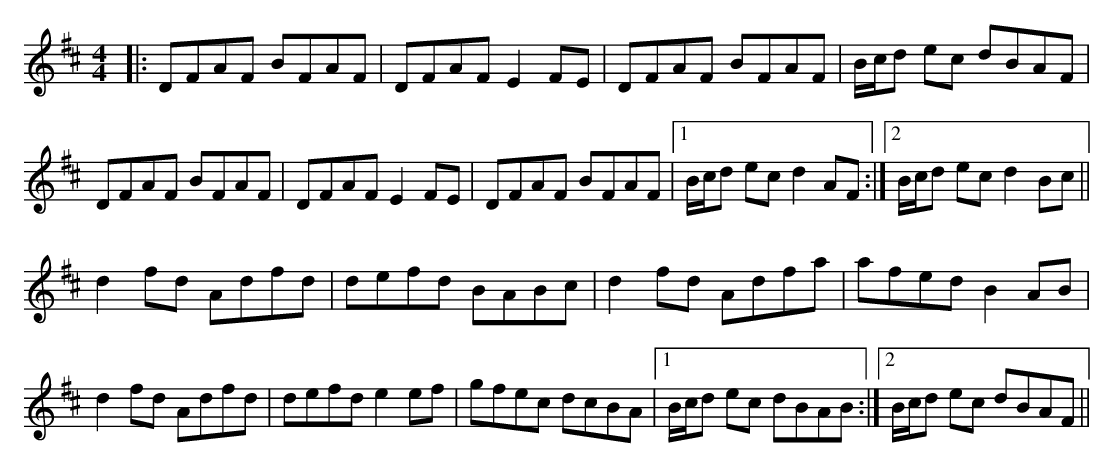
X:1
M:4/4
K:D
|:DFAF BFAF|DFAF E2FE|DFAF BFAF|B/c/d ec dBAF|
DFAF BFAF|DFAF E2FE|DFAF BFAF|1 B/c/d ec d2AF:|2 B/c/d ec d2Bc||
d2fd Adfd|defd BABc|d2fd Adfa|afed B2AB|
d2fd Adfd|defd e2ef|gfec dcBA|1 B/c/d ec dBAB:|2 B/c/d ec dBAF||
